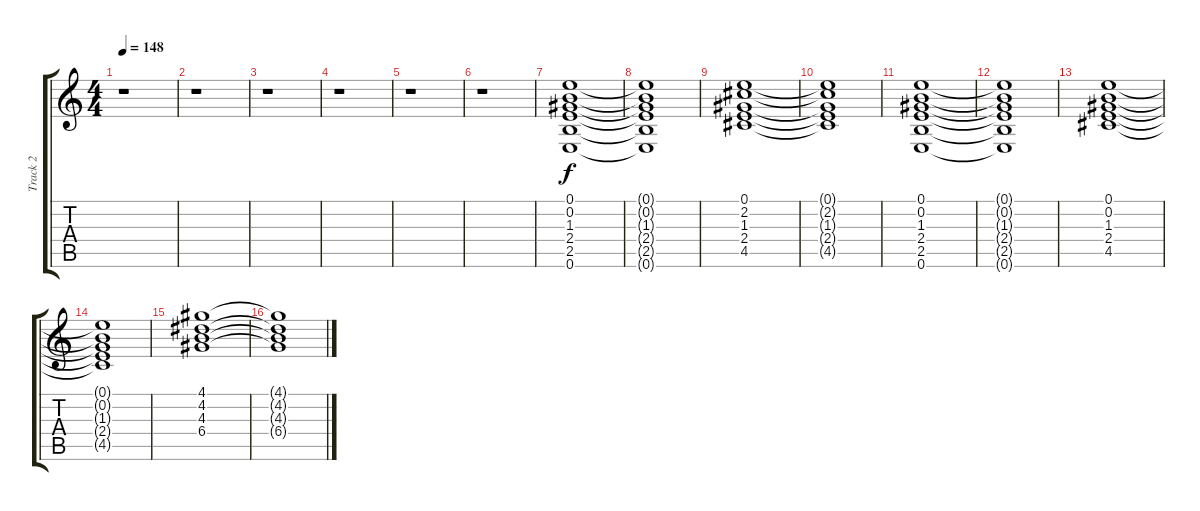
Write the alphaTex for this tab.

\track ("Track 2" "Track 2") {instrument acousticguitarsteel}
\staff {score tabs}
\tuning (E4 B3 G3 D3 A2 E2) {hide}
\ts (4 4)
\tempo 148
\clef g2
\ks c
r.1{dy f} |
r.1 |
r.1 |
r.1 |
r.1 |
r.1 |
(0.1 0.2 1.3 2.4 2.5 0.6).1 |
(0.1{t} 0.2{t} 1.3{t} 2.4{t} 2.5{t} 0.6{t}).1 |
(0.1 2.2 1.3 2.4 4.5).1 |
(0.1{t} 2.2{t} 1.3{t} 2.4{t} 4.5{t}).1 |
(0.1 0.2 1.3 2.4 2.5 0.6).1 |
(0.1{t} 0.2{t} 1.3{t} 2.4{t} 2.5{t} 0.6{t}).1 |
(0.1 0.2 1.3 2.4 4.5).1 |
(0.1{t} 0.2{t} 1.3{t} 2.4{t} 4.5{t}).1 |
(4.1 4.2 4.3 6.4).1 |
(4.1{t} 4.2{t} 4.3{t} 6.4{t}).1
